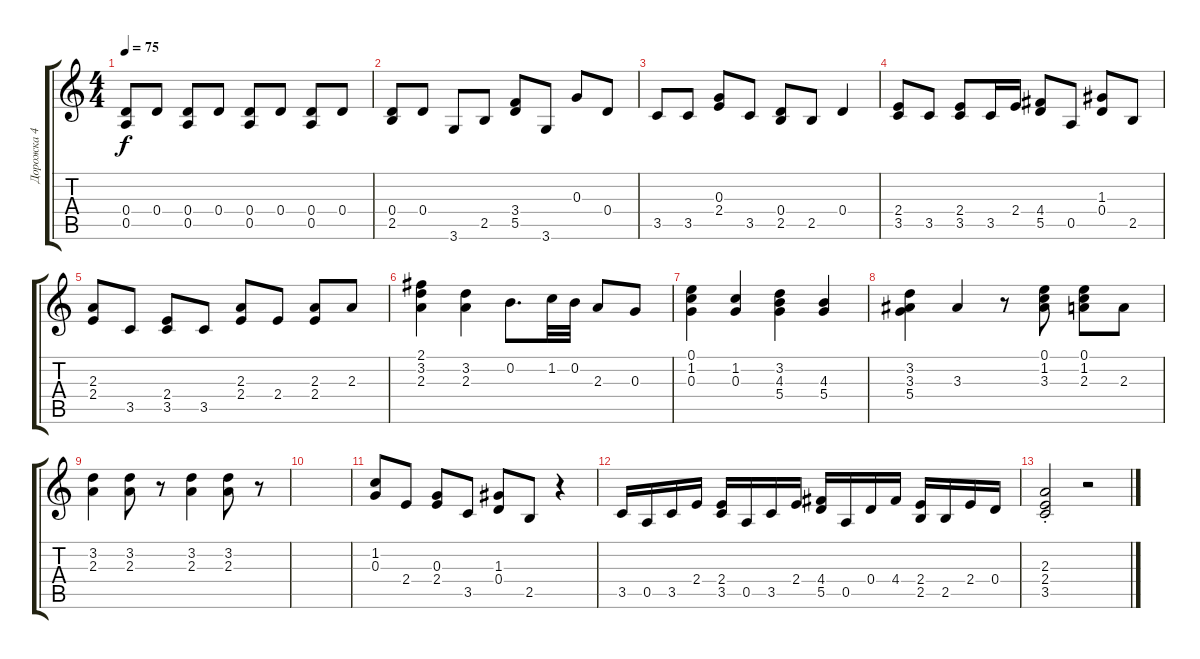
\track ("Дорожка 4" "Дорожка 4") {instrument acousticguitarsteel}
\staff {score tabs}
\tuning (E4 B3 G3 D3 A2 E2) {hide}
\ts (4 4)
\tempo 75
\clef g2
\ks c
(0.4 0.5).8{dy f} 0.4.8 (0.4 0.5).8 0.4.8 (0.4 0.5).8 0.4.8 (0.4 0.5).8 0.4.8 |
(0.4 2.5).8 0.4.8 3.6.8 2.5.8 (3.4 5.5).8 3.6.8 0.3.8 0.4.8 |
3.5.8 3.5.8 (0.3 2.4).8 3.5.8 (0.4 2.5).8 2.5.8 0.4.4 |
(2.4 3.5).8 3.5.8 (2.4 3.5).8 3.5.16 2.4.16 (4.4 5.5).8 0.5.8 (1.3 0.4).8 2.5.8 |
(2.3 2.4).8 3.5.8 (2.4 3.5).8 3.5.8 (2.3 2.4).8 2.4.8 (2.3 2.4).8 2.3.8 |
(2.1 3.2 2.3).4 (3.2 2.3).4 0.2.8{d} 1.2.32 0.2.32 2.3.8 0.3.8 |
(0.1 1.2 0.3).4 (1.2 0.3).4 (3.2 4.3 5.4).4 (4.3 5.4).4 |
(3.2 3.3 5.4).4 3.3.4 r.8 (0.1 1.2 3.3).8 (0.1 1.2 2.3).8 2.3.8 |
(3.2 2.3).4 (3.2 2.3).8 r.8 (3.2 2.3).4 (3.2 2.3).8 r.8 |
|
(1.2 0.3).8 2.4.8 (0.3 2.4).8 3.5.8 (1.3 0.4).8 2.5.8 r.4 |
3.5.16 0.5.16 3.5.16 2.4.16 (2.4 3.5).16 0.5.16 3.5.16 2.4.16 (4.4 5.5).16 0.5.16 0.4.16 4.4.16 (2.4 2.5).16 2.5.16 2.4.16 0.4.16 |
(2.3 2.4 3.5{st}).2 r.2
